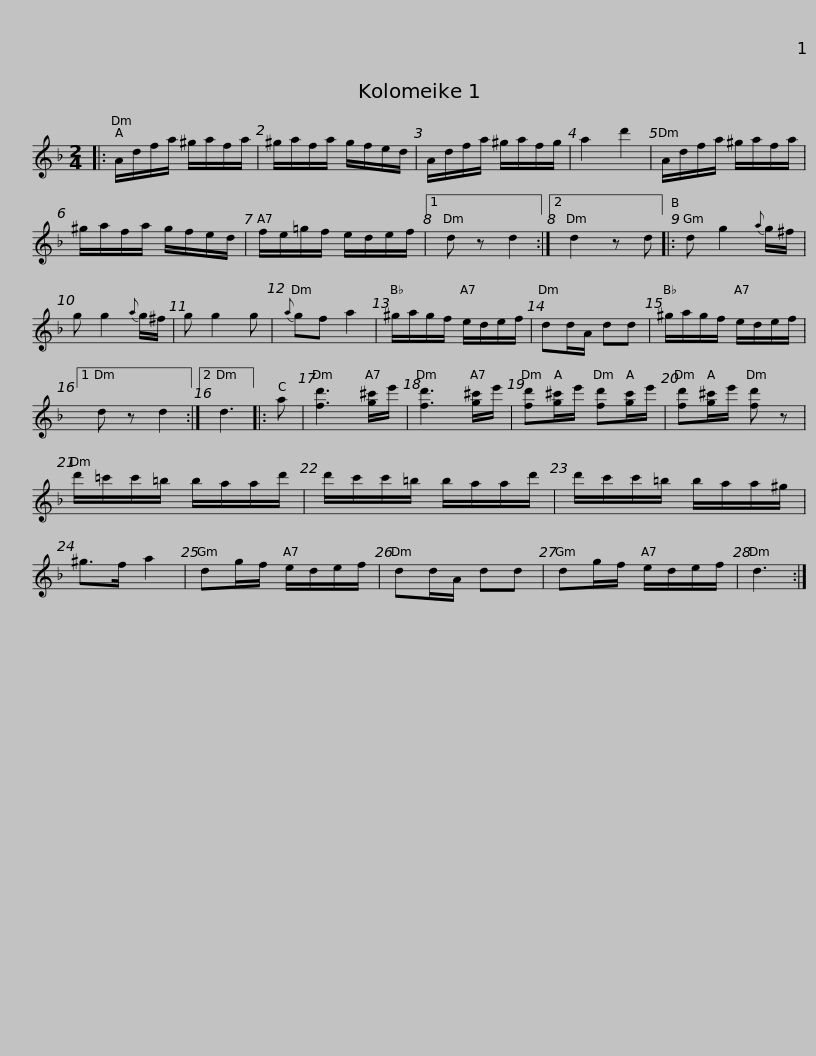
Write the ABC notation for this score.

X:1
L:1/8
M:2/4
I:linebreak $
K:Dmin
V:1 treble
V:1
|: A/d/f/a/ ^g/a/f/a/ | ^g/a/f/a/ g/f/e/d/ | A/d/f/a/ ^g/a/f/g/ | a2 d'2 | A/d/f/a/ ^g/a/f/a/ | %5
 ^g/a/f/a/ g/f/e/d/ |$ f/e/=g/f/ e/d/e/f/ |1 d z d2 :|2 d2 z d |: d g2{a} g/^f/ | %10
 g g2{a} g/^f/ | g g2 g |{a} gf a2 | ^g/a/g/f/ e/d/e/f/ |$ dd/A/ dd | %15
 ^g/a/g/f/ e/d/e/f/ |1 d z d2 :|2 d3 |: a | [fd']3 [g^c']/e'/ | %20
 [fd']3 [g^c']/e'/ | [fd'][g^c']/e'/ [fd'][gc']/e'/ |$ [fd'][g^c']/e'/ [fd'] z | d'/=c'/c'/=b/ b/a/a/d'/ | d'/c'/c'/=b/ b/a/a/d'/ | %25
 d'/c'/c'/=b/ b/a/a/^g/ | ^g>f a2 |$ dg/f/ e/d/e/f/ | dd/A/ dd | dg/f/ e/d/e/f/ | %30
 d3 :| %31
